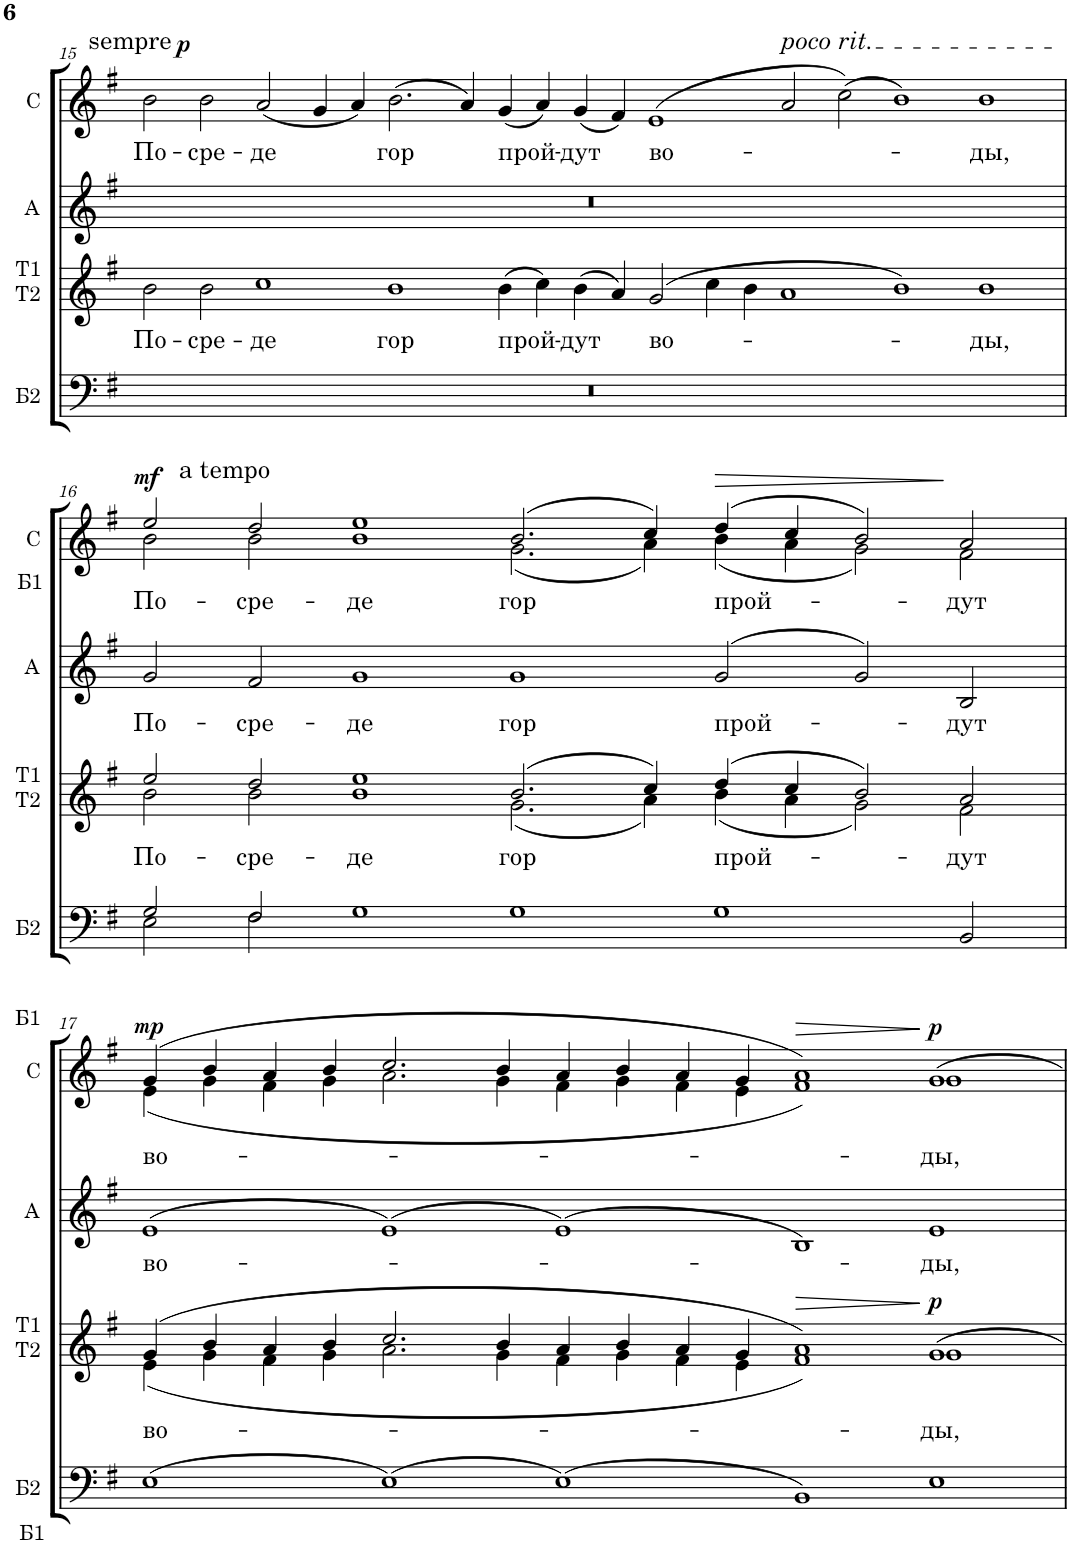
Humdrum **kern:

**kern	**kern	**text	**dynam	**kern	**text	**kern	**text	**dynam
*part4	*part3	*part3	*part3	*part2	*part2	*part1	*part1	*part1
*staff4	*staff3	*staff3	*staff3	*staff2	*staff2	*staff1	*staff1	*staff1
*I"Б2	*I"T1   T2	*	*	*I"A	*	*I"C	*	*
*	*I'T1   T2	*	*	*I'A	*	*I'C	*	*
!!LO:PB:g=z
*clefF4	*clefG2	*	*	*clefG2	*	*clefG2	*	*
*k[f#]	*k[f#]	*	*	*k[f#]	*	*k[f#]	*	*
*M32/4	*M32/4	*	*	*M32/4	*	*M32/4	*	*
=15	=15	=15	=15	=15	=15	=15	=15	=15
!	!	!	!	!	!	!LO:TX:a:t=sempre	!	!
!	!	!	!	!	!	!LO:TX:b:t=Б1	!	!
!	!	!LO:LY:b	!	!	!	!	!LO:LY:b	!LO:DY:a
000r	2b\	По-	.	000r	.	2b\	По-	p
!	!	!LO:LY:b	!	!	!	!	!LO:LY:b	!
.	2b\	-сре-	.	.	.	2b\	-сре-	.
!	!	!LO:LY:b	!	!	!	!	!LO:LY:b	!
.	1cc	-де	.	.	.	(2a/	-де	.
.	.	.	.	.	.	4g/	.	.
.	.	.	.	.	.	4a/)	.	.
!	!	!LO:LY:b	!	!	!	!	!LO:LY:b	!
.	1b	гор	.	.	.	(2.b\	гор	.
.	.	.	.	.	.	4a/)	.	.
!	!	!LO:LY:b	!	!	!	!	!LO:LY:b	!
.	(4b\	прой-	.	.	.	(4g/	прой-	.
.	4cc\)	.	.	.	.	4a/)	.	.
!	!	!LO:LY:b	!	!	!	!	!LO:LY:b	!
.	(4b\	дут	.	.	.	(4g/	дут	.
.	4a/)	.	.	.	.	4f#/)	.	.
!	!	!LO:LY:b	!	!	!	!	!LO:LY:b	!
.	(2g/	во-	.	.	.	(1e	во-	.
.	4cc\	.	.	.	.	.	.	.
.	4b\	.	.	.	.	.	.	.
!	!	!	!	!	!	!LO:TX:a:i:t=poco rit.	!	!
.	1a	.	.	.	.	2a/	.	.
.	.	.	.	.	.	(2cc\)	.	.
.	1b)	.	.	.	.	1b)	.	.
!	!	!LO:LY:b	!	!	!	!	!LO:LY:b	!
.	1b	ды,	.	.	.	1b	ды,	.
!!LO:LB:g=z
=16	=16	=16	=16	=16	=16	=16	=16	=16
*M18/4	*M18/4	*	*	*M18/4	*	*M18/4	*	*
*^	*^	*	*	*	*	*	*	*
!	!	!	!	!	!	!	!	!LO:TX:b:t=Б1	!	!
!	!	!	!	!LO:LY:b	!	!	!LO:LY:b	!	!LO:LY:b	!LO:DY:a
*	*	*	*	*	*	*	*	*^	*	*
2G/	2E\	2ee/	2b\	По-	.	2g/	По-	2ee/	2b\	По-	mf
!	!	!	!	!	!	!	!	!LO:TX:a:t=a tempo	!	!	!
!	!	!	!	!LO:LY:b	!	!	!LO:LY:b	!	!	!LO:LY:b	!
2F#/	2F#\	2dd/	2b\	-сре-	.	2f#/	-сре-	2dd/	2b\	-сре-	.
!	!	!	!	!LO:LY:b	!	!	!LO:LY:b	!	!	!LO:LY:b	!
1G	2%7ryy	1ee	1b	-де	.	1g	-де	1ee	1b	-де	.
!	!	!	!	!LO:LY:b	!	!	!LO:LY:b	!	!	!LO:LY:b	!
1G	.	(2.b/	(2.g\	гор	.	1g	гор	(2.b/	(2.g\	гор	.
.	.	4cc/)	4a\)	.	.	.	.	4cc/)	4a\)	.	.
!	!	!	!	!LO:LY:b	!	!	!LO:LY:b	!	!	!LO:LY:b	!LO:HP:b
1G	.	(4dd/	(4b\	прой-	.	(>2g/	прой-	(4dd/	(4b\	прой-	>
.	.	4cc/	4a\	.	.	.	.	4cc/	4a\	.	.
.	.	2b/)	2g\)	.	.	2g/)	.	2b/)	2g\)	.	.
!	!	!	!	!LO:LY:b	!	!	!LO:LY:b	!	!	!LO:LY:b	!
2BB/	.	2a/	2f#\	дут	.	2B/	дут	2a/	2f#\	дут	]
*v	*v	*	*	*	*	*	*	*	*	*	*
!!LO:LB:g=z	!!
=17	=17	=17	=17	=17	=17	=17	=17	=17	=17	=17
*M20/4	*M20/4	*	*	*	*M20/4	*	*M20/4	*	*	*
!	!	!	!	!	!	!	!LO:TX:b:t=Б1	!	!	!
!	!	!	!LO:LY:b	!	!	!LO:LY:b	!	!	!LO:LY:b	!LO:DY:a
(1E	(4g/	(4e\	во-	.	(>1e	во-	(4g/	(4e\	во-	mp
.	4b/	4g\	.	.	.	.	4b/	4g\	.	.
.	4a/	4f#\	.	.	.	.	4a/	4f#\	.	.
.	4b/	4g\	.	.	.	.	4b/	4g\	.	.
(1E)	2.cc/	2.a\	.	.	(>1e)	.	2.cc/	2.a\	.	.
.	4b/	4g\	.	.	.	.	4b/	4g\	.	.
(1E)	4a/	4f#\	.	.	(>1e)	.	4a/	4f#\	.	.
.	4b/	4g\	.	.	.	.	4b/	4g\	.	.
.	4a/	4f#\	.	.	.	.	4a/	4f#\	.	.
.	4g/	4e\	.	.	.	.	4g/	4e\	.	.
!	!	!	!	!LO:HP:b	!	!	!	!	!	!LO:HP:b
1BB)	1a)	1f#)	.	>	1B)	.	1a)	1f#)	.	>
!	!	!	!LO:LY:b	!LO:DY:n=1:a	!	!LO:LY:b	!	!	!LO:LY:b	!LO:DY:n=1:a
1E	1g	1g	ды,	] p	1e	ды,	1g	1g	ды,	] p
*	*v	*v	*	*	*	*	*v	*v	*	*
=	=	=	=	=	=	=	=	=
*-	*-	*-	*-	*-	*-	*-	*-	*-
